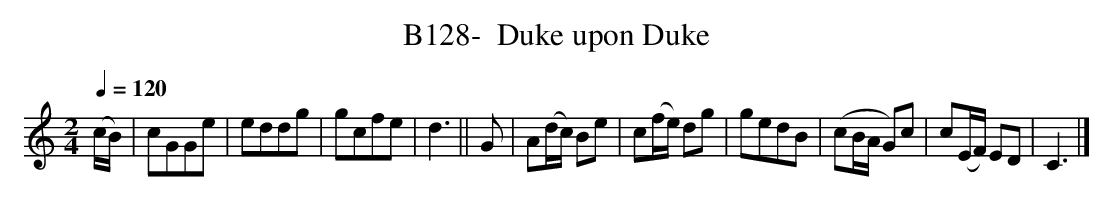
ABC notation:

X:1
T:B128-  Duke upon Duke
Q:1/4=120
L:1/4
M:2/4
K:C
(c/4B/4)|c/2G/2G/2e/2|e/2d/2d/2g/2|g/2c/2f/2e/2|d3/2||G/2|\
A/2(d/4c/4) B/2e/2|c/2(f/4e/4) d/2g/2|g/2e/2d/2B/2|\
(c/2B/4A/4 G/2)c/2|c/2(E/4F/4) E/2D/2|C3/2|]
